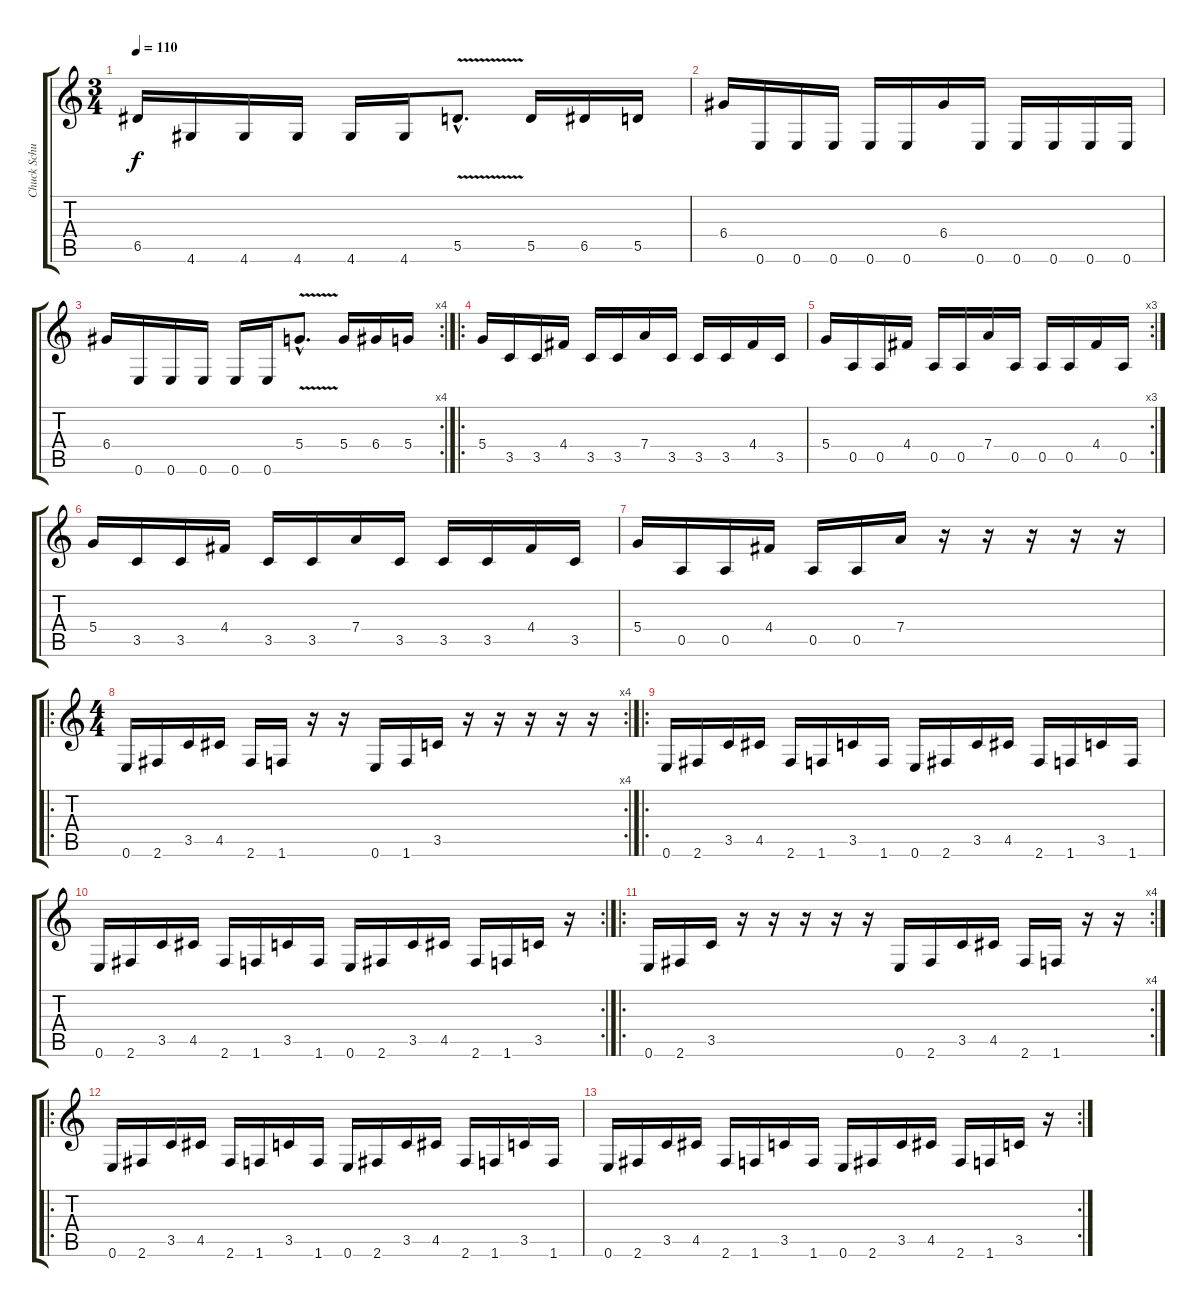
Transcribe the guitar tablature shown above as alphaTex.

\track ("Chuck Schuldiner" "Chuck Schu") {instrument distortionguitar}
\staff {score tabs}
\tuning (E4 B3 G3 D3 A2 E2) {hide}
\ts (3 4)
\tempo 110
\clef g2
\ks c
6.5.16{dy f} 4.6.16 4.6.16 4.6.16 4.6.16 4.6.16 5.5{v hac}.8{d} 5.5.16 6.5.16 5.5.16 |
6.4.16 0.6.16 0.6.16 0.6.16 0.6.16 0.6.16 6.4.16 0.6.16 0.6.16 0.6.16 0.6.16 0.6.16 |
\rc 4
6.4.16 0.6.16 0.6.16 0.6.16 0.6.16 0.6.16 5.4{v hac}.8{d} 5.4.16 6.4.16 5.4.16 |
\ro
5.4.16 3.5.16 3.5.16 4.4.16 3.5.16 3.5.16 7.4.16 3.5.16 3.5.16 3.5.16 4.4.16 3.5.16 |
\rc 3
5.4.16 0.5.16 0.5.16 4.4.16 0.5.16 0.5.16 7.4.16 0.5.16 0.5.16 0.5.16 4.4.16 0.5.16 |
5.4.16 3.5.16 3.5.16 4.4.16 3.5.16 3.5.16 7.4.16 3.5.16 3.5.16 3.5.16 4.4.16 3.5.16 |
5.4.16 0.5.16 0.5.16 4.4.16 0.5.16 0.5.16 7.4.16 r.16 r.16 r.16 r.16 r.16 |
\ro
\rc 4
\ts (4 4)
0.6.16 2.6.16 3.5.16 4.5.16 2.6.16 1.6.16 r.16 r.16 0.6.16 1.6.16 3.5.16 r.16 r.16 r.16 r.16 r.16 |
\ro
0.6.16 2.6.16 3.5.16 4.5.16 2.6.16 1.6.16 3.5.16 1.6.16 0.6.16 2.6.16 3.5.16 4.5.16 2.6.16 1.6.16 3.5.16 1.6.16 |
\rc 2
0.6.16 2.6.16 3.5.16 4.5.16 2.6.16 1.6.16 3.5.16 1.6.16 0.6.16 2.6.16 3.5.16 4.5.16 2.6.16 1.6.16 3.5.16 r.16 |
\ro
\rc 4
0.6.16 2.6.16 3.5.16 r.16 r.16 r.16 r.16 r.16 0.6.16 2.6.16 3.5.16 4.5.16 2.6.16 1.6.16 r.16 r.16 |
\ro
0.6.16 2.6.16 3.5.16 4.5.16 2.6.16 1.6.16 3.5.16 1.6.16 0.6.16 2.6.16 3.5.16 4.5.16 2.6.16 1.6.16 3.5.16 1.6.16 |
\rc 2
0.6.16 2.6.16 3.5.16 4.5.16 2.6.16 1.6.16 3.5.16 1.6.16 0.6.16 2.6.16 3.5.16 4.5.16 2.6.16 1.6.16 3.5.16 r.16
